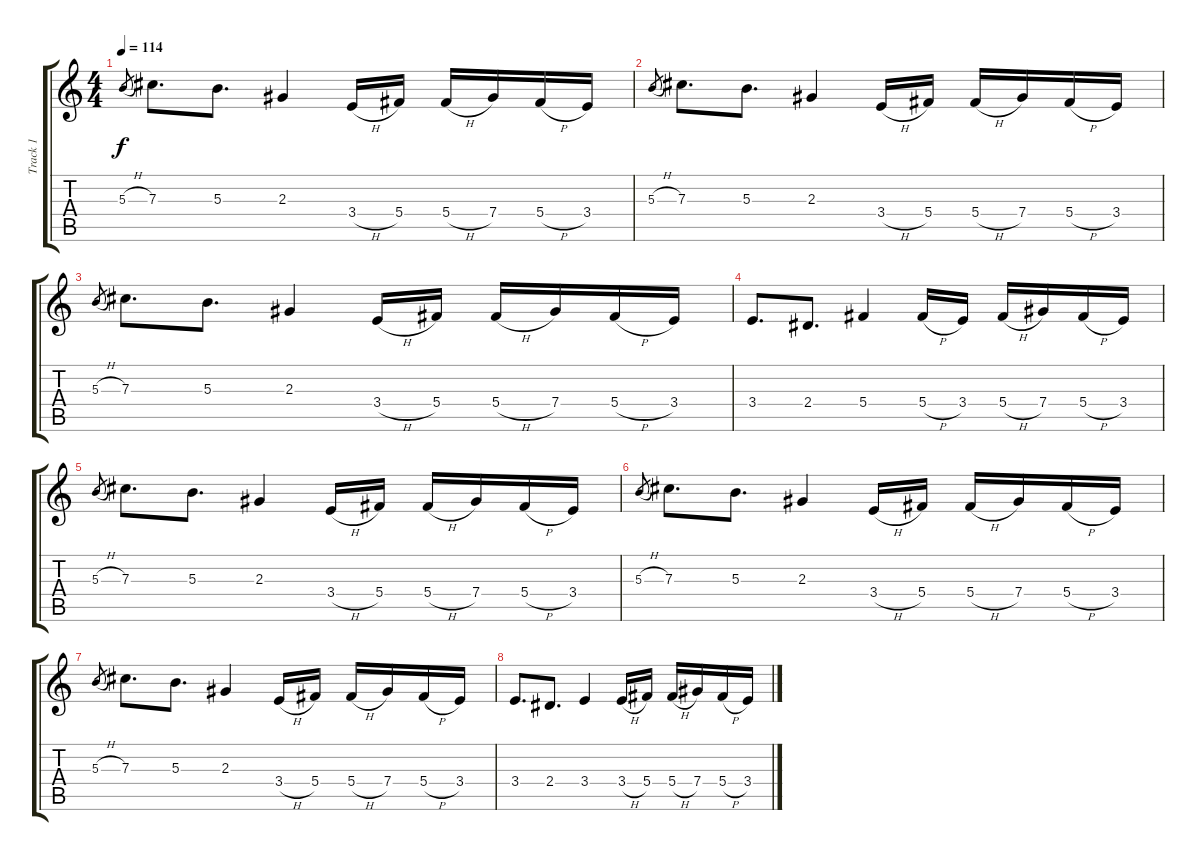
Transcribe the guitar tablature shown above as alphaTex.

\track ("Track 1" "Track 1") {instrument overdrivenguitar}
\staff {score tabs}
\tuning (Eb4 Bb3 Gb3 Db3 Ab2 Eb2) {hide}
\ts (4 4)
\tempo 114
\clef g2
\ks c
5.3{h}.8{gr dy f} 7.3.8{d} 5.3.8{d} 2.3.4 3.4{h}.16 5.4.16 5.4{h}.16 7.4.16 5.4{h}.16 3.4.16 |
5.3{h}.8{gr} 7.3.8{d} 5.3.8{d} 2.3.4 3.4{h}.16 5.4.16 5.4{h}.16 7.4.16 5.4{h}.16 3.4.16 |
5.3{h}.8{gr} 7.3.8{d} 5.3.8{d} 2.3.4 3.4{h}.16 5.4.16 5.4{h}.16 7.4.16 5.4{h}.16 3.4.16 |
3.4.8{d} 2.4.8{d} 5.4.4 5.4{h}.16 3.4.16 5.4{h}.16 7.4.16 5.4{h}.16 3.4.16 |
5.3{h}.8{gr} 7.3.8{d} 5.3.8{d} 2.3.4 3.4{h}.16 5.4.16 5.4{h}.16 7.4.16 5.4{h}.16 3.4.16 |
5.3{h}.8{gr} 7.3.8{d} 5.3.8{d} 2.3.4 3.4{h}.16 5.4.16 5.4{h}.16 7.4.16 5.4{h}.16 3.4.16 |
5.3{h}.8{gr} 7.3.8{d} 5.3.8{d} 2.3.4 3.4{h}.16 5.4.16 5.4{h}.16 7.4.16 5.4{h}.16 3.4.16 |
3.4.8{d} 2.4.8{d} 3.4.4 3.4{h}.16 5.4.16 5.4{h}.16 7.4.16 5.4{h}.16 3.4.16
